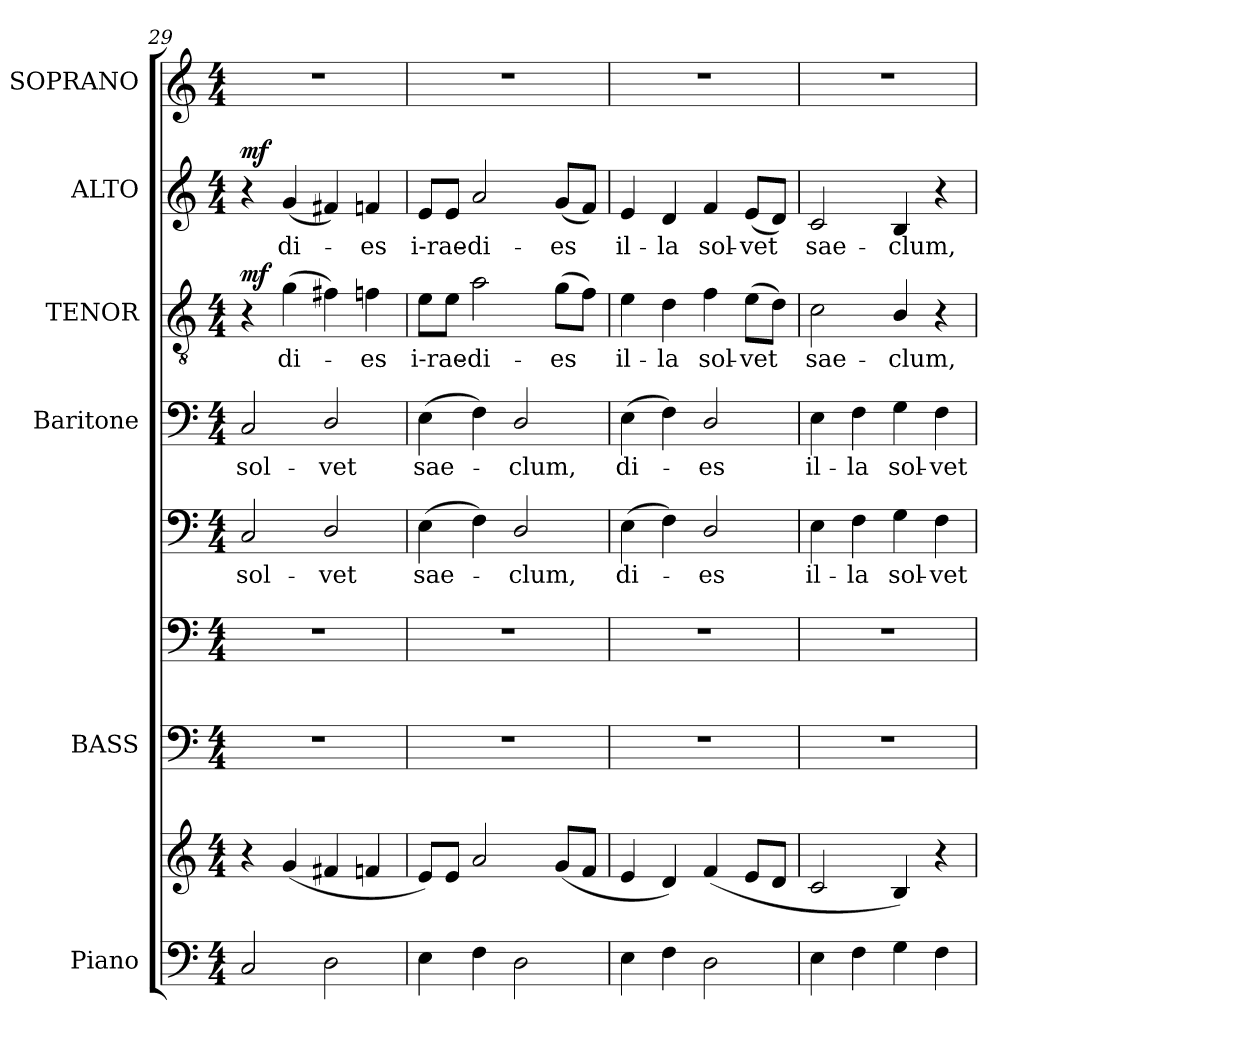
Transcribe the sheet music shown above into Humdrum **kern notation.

**kern	**kern	**kern	**kern	**kern	**text	**kern	**text	**kern	**text	**dynam	**kern	**text	**dynam	**kern
*part6	*part6	*part5	*part5	*part5	*part5	*part4	*part4	*part3	*part3	*part3	*part2	*part2	*part2	*part1
*staff9	*staff8	*staff7	*staff6	*staff5	*staff5	*staff4	*staff4	*staff3	*staff3	*staff3	*staff2	*staff2	*staff2	*staff1
*I"Piano	*	*I"BASS	*	*	*	*I"Baritone	*	*I"TENOR	*	*	*I"ALTO	*	*	*I"SOPRANO
*I'Pno.	*	*I'B.	*	*	*	*I'Bar.	*	*I'T.	*	*	*I'A.	*	*	*I'S.
!!LO:LB:g=z
*clefF4	*clefG2	*clefF4	*clefF4	*clefF4	*	*clefF4	*	*clefGv2	*	*	*clefG2	*	*	*clefG2
*	*	*	*	*	*	*	*	*ITrd7c12	*	*	*	*	*	*
*k[]	*k[]	*k[]	*k[]	*k[]	*	*k[]	*	*k[]	*	*	*k[]	*	*	*k[]
*C:	*C:	*C:	*C:	*C:	*	*C:	*	*C:	*	*	*C:	*	*	*C:
*M4/4	*M4/4	*M4/4	*M4/4	*M4/4	*	*M4/4	*	*M4/4	*	*	*M4/4	*	*	*M4/4
=29	=29	=29	=29	=29	=29	=29	=29	=29	=29	=29	=29	=29	=29	=29
!	!	!	!	!	!LO:LY:b:color=#000000	!	!	!	!	!	!	!	!	!
!	!	!	!	!	!	!	!LO:LY:b:color=#000000	!	!	!	!	!	!	!
2Ci/	4r	1r	1r	2Ci/	sol-	2Ci/	sol-	4r	.	mf	4r	.	mf	1r
!	!	!	!	!	!	!	!	!	!LO:LY:b:color=#000000	!	!	!	!	!
!	!	!	!	!	!	!	!	!	!	!	!	!LO:LY:b:color=#000000	!	!
.	(4gi/	.	.	.	.	.	.	(4Gi\	di-	.	(4gi/	di-	.	.
!	!	!	!	!	!LO:LY:b:color=#000000	!	!	!	!	!	!	!	!	!
!	!	!	!	!	!	!	!LO:LY:b:color=#000000	!	!	!	!	!	!	!
2Di\	4f#Xi/	.	.	2Di/	vet	2Di/	vet	4F#Xi\)	.	.	4f#Xi/)	.	.	.
!	!	!	!	!	!	!	!	!	!LO:LY:b:color=#000000	!	!	!	!	!
!	!	!	!	!	!	!	!	!	!	!	!	!LO:LY:b:color=#000000	!	!
.	4fni/	.	.	.	.	.	.	4Fni\	es	.	4fni/	es	.	.
=30	=30	=30	=30	=30	=30	=30	=30	=30	=30	=30	=30	=30	=30	=30
!	!	!	!	!	!LO:LY:b:color=#000000	!	!	!	!	!	!	!	!	!
!	!	!	!	!	!	!	!LO:LY:b:color=#000000	!	!	!	!	!	!	!
!	!	!	!	!	!	!	!	!	!LO:LY:b:color=#000000	!	!	!	!	!
!	!	!	!	!	!	!	!	!	!	!	!	!LO:LY:b:color=#000000	!	!
4Ei\	8ei/L)	1r	1r	(4Ei\	sae-	(4Ei\	sae-	8Ei\L	i-rae-	.	8ei/L	i-rae-	.	1r
.	8ei/J	.	.	.	.	.	.	8Ei\J	.	.	8ei/J	.	.	.
!	!	!	!	!	!	!	!	!	!LO:LY:b:color=#000000	!	!	!	!	!
!	!	!	!	!	!	!	!	!	!	!	!	!LO:LY:b:color=#000000	!	!
4Fi\	2ai/	.	.	4Fi\)	.	4Fi\)	.	2Ai\	di-	.	2ai/	di-	.	.
!	!	!	!	!	!LO:LY:b:color=#000000	!	!	!	!	!	!	!	!	!
!	!	!	!	!	!	!	!LO:LY:b:color=#000000	!	!	!	!	!	!	!
2Di\	.	.	.	2Di/	clum,	2Di/	clum,	.	.	.	.	.	.	.
!	!	!	!	!	!	!	!	!	!LO:LY:b:color=#000000	!	!	!	!	!
!	!	!	!	!	!	!	!	!	!	!	!	!LO:LY:b:color=#000000	!	!
.	(8gi/L	.	.	.	.	.	.	(8Gi\L	es	.	(8gi/L	es	.	.
.	8fi/J	.	.	.	.	.	.	8Fi\J)	.	.	8fi/J)	.	.	.
=31	=31	=31	=31	=31	=31	=31	=31	=31	=31	=31	=31	=31	=31	=31
!	!	!	!	!	!LO:LY:b:color=#000000	!	!	!	!	!	!	!	!	!
!	!	!	!	!	!	!	!LO:LY:b:color=#000000	!	!	!	!	!	!	!
!	!	!	!	!	!	!	!	!	!LO:LY:b:color=#000000	!	!	!	!	!
!	!	!	!	!	!	!	!	!	!	!	!	!LO:LY:b:color=#000000	!	!
4Ei\	4ei/	1r	1r	(4Ei\	di-	(4Ei\	di-	4Ei\	il-	.	4ei/	il-	.	1r
!	!	!	!	!	!	!	!	!	!LO:LY:b:color=#000000	!	!	!	!	!
!	!	!	!	!	!	!	!	!	!	!	!	!LO:LY:b:color=#000000	!	!
4Fi\	4di/)	.	.	4Fi\)	.	4Fi\)	.	4Di\	la	.	4di/	la	.	.
!	!	!	!	!	!LO:LY:b:color=#000000	!	!	!	!	!	!	!	!	!
!	!	!	!	!	!	!	!LO:LY:b:color=#000000	!	!	!	!	!	!	!
!	!	!	!	!	!	!	!	!	!LO:LY:b:color=#000000	!	!	!	!	!
!	!	!	!	!	!	!	!	!	!	!	!	!LO:LY:b:color=#000000	!	!
2Di\	(4fi/	.	.	2Di/	es	2Di/	es	4Fi\	sol-	.	4fi/	sol-	.	.
!	!	!	!	!	!	!	!	!	!LO:LY:b:color=#000000	!	!	!	!	!
!	!	!	!	!	!	!	!	!	!	!	!	!LO:LY:b:color=#000000	!	!
.	8ei/L	.	.	.	.	.	.	(8Ei\L	vet	.	(8ei/L	vet	.	.
.	8di/J	.	.	.	.	.	.	8Di\J)	.	.	8di/J)	.	.	.
=32	=32	=32	=32	=32	=32	=32	=32	=32	=32	=32	=32	=32	=32	=32
!	!	!	!	!	!LO:LY:b:color=#000000	!	!	!	!	!	!	!	!	!
!	!	!	!	!	!	!	!LO:LY:b:color=#000000	!	!	!	!	!	!	!
!	!	!	!	!	!	!	!	!	!LO:LY:b:color=#000000	!	!	!	!	!
!	!	!	!	!	!	!	!	!	!	!	!	!LO:LY:b:color=#000000	!	!
4Ei\	2ci/	1r	1r	4Ei\	il-	4Ei\	il-	2Ci\	sae-	.	2ci/	sae-	.	1r
!	!	!	!	!	!LO:LY:b:color=#000000	!	!	!	!	!	!	!	!	!
!	!	!	!	!	!	!	!LO:LY:b:color=#000000	!	!	!	!	!	!	!
4Fi\	.	.	.	4Fi\	la	4Fi\	la	.	.	.	.	.	.	.
!	!	!	!	!	!LO:LY:b:color=#000000	!	!	!	!	!	!	!	!	!
!	!	!	!	!	!	!	!LO:LY:b:color=#000000	!	!	!	!	!	!	!
!	!	!	!	!	!	!	!	!	!LO:LY:b:color=#000000	!	!	!	!	!
!	!	!	!	!	!	!	!	!	!	!	!	!LO:LY:b:color=#000000	!	!
4Gi\	4Bi/)	.	.	4Gi\	sol-	4Gi\	sol-	4BBi/	clum,	.	4Bi/	clum,	.	.
!	!	!	!	!	!LO:LY:b:color=#000000	!	!	!	!	!	!	!	!	!
!	!	!	!	!	!	!	!LO:LY:b:color=#000000	!	!	!	!	!	!	!
4Fi\	4r	.	.	4Fi\	vet	4Fi\	vet	4r	.	.	4r	.	.	.
=	=	=	=	=	=	=	=	=	=	=	=	=	=	=
*-	*-	*-	*-	*-	*-	*-	*-	*-	*-	*-	*-	*-	*-	*-
